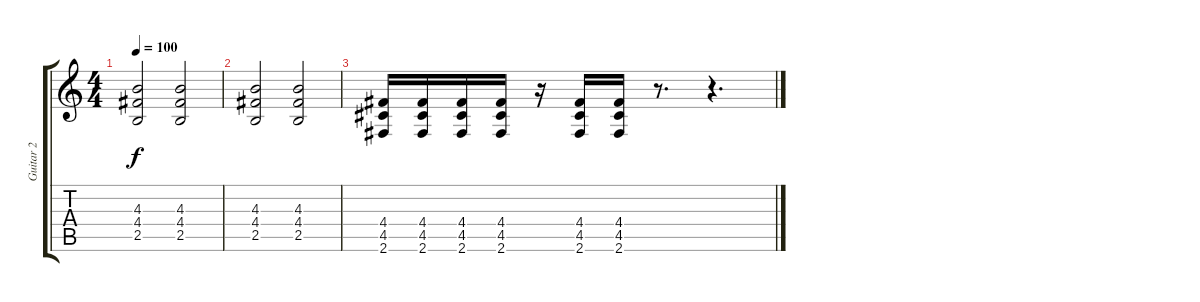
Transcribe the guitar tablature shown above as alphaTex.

\track ("Guitar 2" "Guitar 2") {instrument overdrivenguitar}
\staff {score tabs}
\tuning (E4 B3 G3 D3 A2 E2) {hide}
\ts (4 4)
\tempo 100
\clef g2
\ks c
(4.3 4.4 2.5).2{dy f} (4.3 4.4 2.5).2 |
(4.3 4.4 2.5).2 (4.3 4.4 2.5).2 |
(4.4 4.5 2.6).16 (4.4 4.5 2.6).16 (4.4 4.5 2.6).16 (4.4 4.5 2.6).16 r.16 (4.4 4.5 2.6).16 (4.4 4.5 2.6).16 r.8{d} r.4{d}
